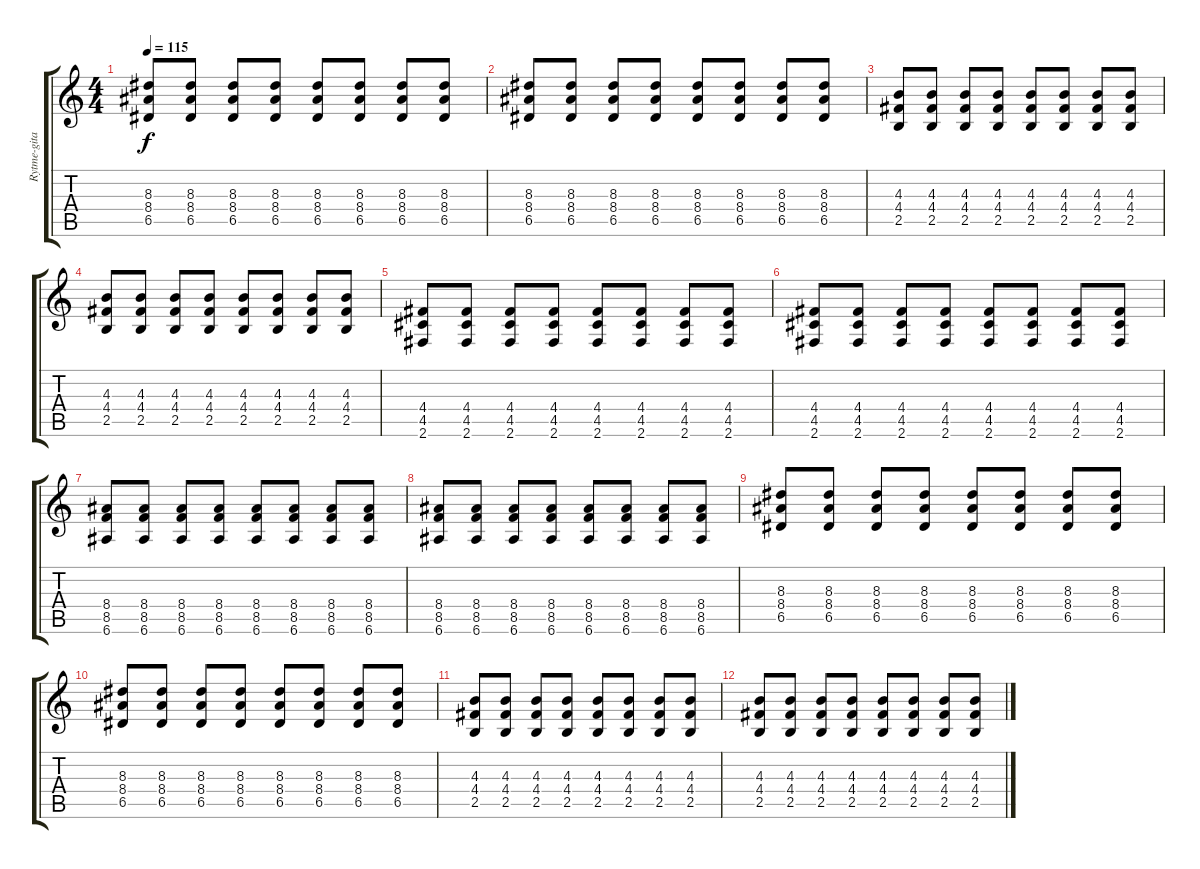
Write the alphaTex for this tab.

\track ("Rytme-gitar" "Rytme-gita") {instrument overdrivenguitar}
\staff {score tabs}
\tuning (E4 B3 G3 D3 A2 E2) {hide}
\ts (4 4)
\tempo 115
\clef g2
\ks c
(8.3 8.4 6.5).8{dy f} (8.3 8.4 6.5).8 (8.3 8.4 6.5).8 (8.3 8.4 6.5).8 (8.3 8.4 6.5).8 (8.3 8.4 6.5).8 (8.3 8.4 6.5).8 (8.3 8.4 6.5).8 |
(8.3 8.4 6.5).8 (8.3 8.4 6.5).8 (8.3 8.4 6.5).8 (8.3 8.4 6.5).8 (8.3 8.4 6.5).8 (8.3 8.4 6.5).8 (8.3 8.4 6.5).8 (8.3 8.4 6.5).8 |
(4.3 4.4 2.5).8 (4.3 4.4 2.5).8 (4.3 4.4 2.5).8 (4.3 4.4 2.5).8 (4.3 4.4 2.5).8 (4.3 4.4 2.5).8 (4.3 4.4 2.5).8 (4.3 4.4 2.5).8 |
(4.3 4.4 2.5).8 (4.3 4.4 2.5).8 (4.3 4.4 2.5).8 (4.3 4.4 2.5).8 (4.3 4.4 2.5).8 (4.3 4.4 2.5).8 (4.3 4.4 2.5).8 (4.3 4.4 2.5).8 |
(4.4 4.5 2.6).8{volume 6} (4.4 4.5 2.6).8 (4.4 4.5 2.6).8 (4.4 4.5 2.6).8 (4.4 4.5 2.6).8 (4.4 4.5 2.6).8 (4.4 4.5 2.6).8 (4.4 4.5 2.6).8 |
(4.4 4.5 2.6).8 (4.4 4.5 2.6).8 (4.4 4.5 2.6).8 (4.4 4.5 2.6).8 (4.4 4.5 2.6).8 (4.4 4.5 2.6).8 (4.4 4.5 2.6).8 (4.4 4.5 2.6).8 |
(8.4 8.5 6.6).8 (8.4 8.5 6.6).8 (8.4 8.5 6.6).8 (8.4 8.5 6.6).8 (8.4 8.5 6.6).8 (8.4 8.5 6.6).8 (8.4 8.5 6.6).8 (8.4 8.5 6.6).8 |
(8.4 8.5 6.6).8 (8.4 8.5 6.6).8 (8.4 8.5 6.6).8 (8.4 8.5 6.6).8 (8.4 8.5 6.6).8 (8.4 8.5 6.6).8 (8.4 8.5 6.6).8 (8.4 8.5 6.6).8 |
(8.3 8.4 6.5).8{volume 0} (8.3 8.4 6.5).8 (8.3 8.4 6.5).8 (8.3 8.4 6.5).8 (8.3 8.4 6.5).8 (8.3 8.4 6.5).8 (8.3 8.4 6.5).8 (8.3 8.4 6.5).8 |
(8.3 8.4 6.5).8 (8.3 8.4 6.5).8 (8.3 8.4 6.5).8 (8.3 8.4 6.5).8 (8.3 8.4 6.5).8 (8.3 8.4 6.5).8 (8.3 8.4 6.5).8 (8.3 8.4 6.5).8 |
(4.3 4.4 2.5).8 (4.3 4.4 2.5).8 (4.3 4.4 2.5).8 (4.3 4.4 2.5).8 (4.3 4.4 2.5).8 (4.3 4.4 2.5).8 (4.3 4.4 2.5).8 (4.3 4.4 2.5).8 |
(4.3 4.4 2.5).8 (4.3 4.4 2.5).8 (4.3 4.4 2.5).8 (4.3 4.4 2.5).8 (4.3 4.4 2.5).8 (4.3 4.4 2.5).8 (4.3 4.4 2.5).8 (4.3 4.4 2.5).8
